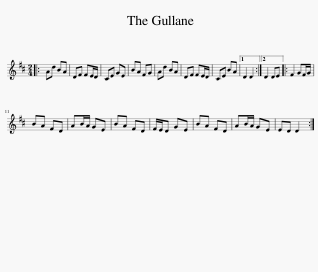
X:1
L:1/8
M:2/4
I:linebreak $
K:D
V:1 treble
V:1
|: Ad BA | DF FE/D/ | CE GE | BA FG | Ad BA | %5
 DF FE/D/ | CE BA |1 D2 D2 :|2 D2 DE |: F2 GF/G/ |$ %10
 BA FD | AB/A/ GE | BA FD | F/E/D GE | BA FD | %15
 AB/A/ GE | ED D2 :| %17
